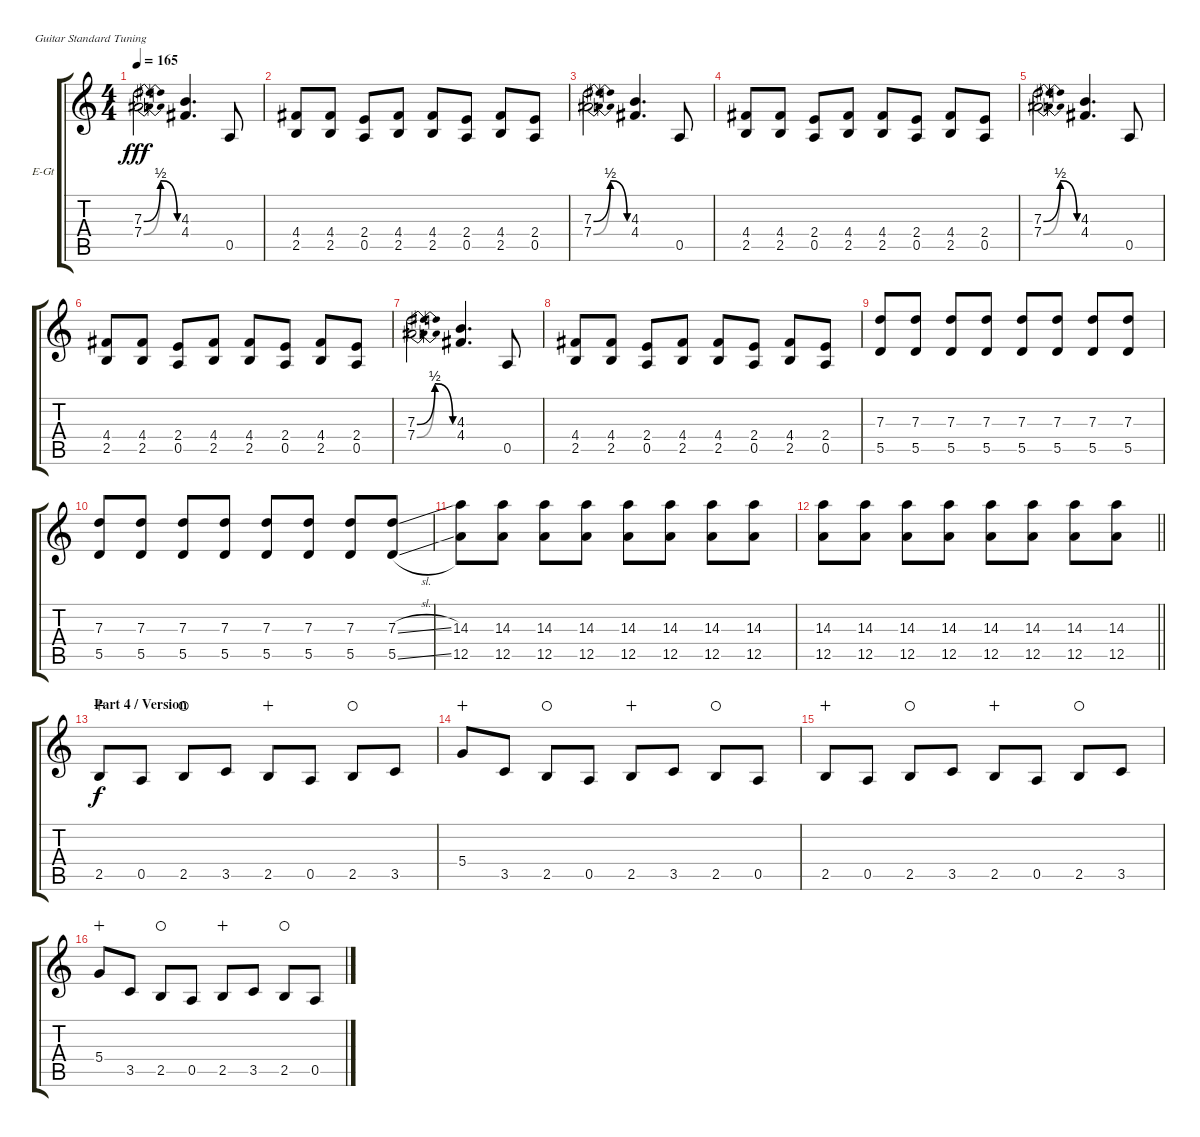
\bracketExtendMode groupsimilarinstruments
\firstSystemTrackNameOrientation horizontal
\otherSystemsTrackNameOrientation horizontal
\track ("Rythm 1" "E-Gt") {instrument distortionguitar}
\staff {score tabs}
\tuning (E4 B3 G3 D3 A2 E2)
\ts (4 4)
\tempo 165
\clef g2
\ks c
(7.3{be (bendrelease 0 0 30 2 30 2 60 0)} 7.4{be (bendrelease 0 0 30 2 30 2 60 0)}).2{dy fff} (4.3 4.4).4{d} 0.5.8 |
(4.4 2.5).8 (4.4 2.5).8 (2.4 0.5).8 (4.4 2.5).8 (4.4 2.5).8 (2.4 0.5).8 (4.4 2.5).8 (2.4 0.5).8 |
(7.3{be (bendrelease 0 0 30 2 30 2 60 0)} 7.4{be (bendrelease 0 0 30 2 30 2 60 0)}).2 (4.3 4.4).4{d} 0.5.8 |
(4.4 2.5).8 (4.4 2.5).8 (2.4 0.5).8 (4.4 2.5).8 (4.4 2.5).8 (2.4 0.5).8 (4.4 2.5).8 (2.4 0.5).8 |
(7.3{be (bendrelease 0 0 30 2 30 2 60 0)} 7.4{be (bendrelease 0 0 30 2 30 2 60 0)}).2 (4.3 4.4).4{d} 0.5.8 |
(4.4 2.5).8 (4.4 2.5).8 (2.4 0.5).8 (4.4 2.5).8 (4.4 2.5).8 (2.4 0.5).8 (4.4 2.5).8 (2.4 0.5).8 |
(7.3{be (bendrelease 0 0 30 2 30 2 60 0)} 7.4{be (bendrelease 0 0 30 2 30 2 60 0)}).2 (4.3 4.4).4{d} 0.5.8 |
(4.4 2.5).8 (4.4 2.5).8 (2.4 0.5).8 (4.4 2.5).8 (4.4 2.5).8 (2.4 0.5).8 (4.4 2.5).8 (2.4 0.5).8 |
(7.3 5.5).8 (7.3 5.5).8 (7.3 5.5).8 (7.3 5.5).8 (7.3 5.5).8 (7.3 5.5).8 (7.3 5.5).8 (7.3 5.5).8 |
(7.3 5.5).8 (7.3 5.5).8 (7.3 5.5).8 (7.3 5.5).8 (7.3 5.5).8 (7.3 5.5).8 (7.3 5.5).8 (7.3{sl} 5.5{sl}).8 |
(14.3 12.5).8 (14.3 12.5).8 (14.3 12.5).8 (14.3 12.5).8 (14.3 12.5).8 (14.3 12.5).8 (14.3 12.5).8 (14.3 12.5).8 |
\barLineRight lightlight
(14.3 12.5).8 (14.3 12.5).8 (14.3 12.5).8 (14.3 12.5).8 (14.3 12.5).8 (14.3 12.5).8 (14.3 12.5).8 (14.3 12.5).8 |
\section ("" "Part 4 / Version")
2.5.8{dy f wahc} 0.5.8 2.5.8{waho} 3.5.8 2.5.8{wahc} 0.5.8 2.5.8{waho} 3.5.8 |
5.4.8{wahc} 3.5.8 2.5.8{waho} 0.5.8 2.5.8{wahc} 3.5.8 2.5.8{waho} 0.5.8 |
2.5.8{wahc} 0.5.8 2.5.8{waho} 3.5.8 2.5.8{wahc} 0.5.8 2.5.8{waho} 3.5.8 |
5.4.8{wahc} 3.5.8 2.5.8{waho} 0.5.8 2.5.8{wahc} 3.5.8 2.5.8{waho} 0.5.8
